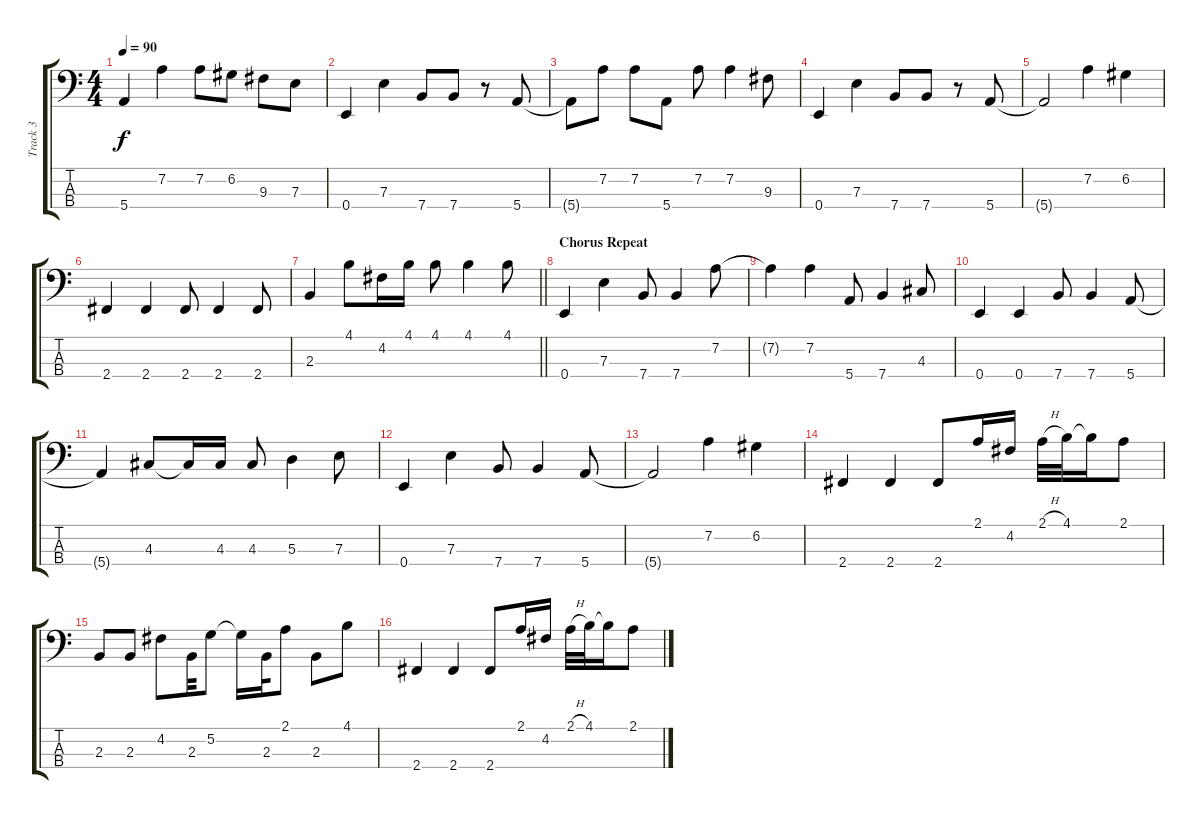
\track ("Track 3" "Track 3") {instrument electricbassfinger}
\staff {score tabs}
\tuning (G2 D2 A1 E1) {hide}
\ts (4 4)
\tempo 90
\clef f4
\ks c
5.4{t}.4{dy f} 7.2.4 7.2.8 6.2.8 9.3.8 7.3.8 |
0.4.4 7.3.4 7.4.8 7.4.8 r.8 5.4.8 |
5.4{t}.8 7.2.8 7.2.8 5.4.8 7.2.8 7.2.4 9.3.8 |
0.4.4 7.3.4 7.4.8 7.4.8 r.8 5.4.8 |
5.4{t}.2 7.2.4 6.2.4 |
2.4.4 2.4.4 2.4.8 2.4.4 2.4.8 |
\barLineRight lightlight
2.3.4 4.1.8 4.2.16 4.1.16 4.1.8 4.1.4 4.1.8 |
\section ("" "Chorus Repeat")
0.4.4 7.3.4 7.4.8 7.4.4 7.2.8 |
7.2{t}.4 7.2.4 5.4.8 7.4.4 4.3.8 |
0.4.4 0.4.4 7.4.8 7.4.4 5.4.8 |
5.4{t}.4 4.3.8 4.3{t}.16 4.3.16 4.3.8 5.3.4 7.3.8 |
0.4.4 7.3.4 7.4.8 7.4.4 5.4.8 |
5.4{t}.2 7.2.4 6.2.4 |
2.4.4 2.4.4 2.4.8 2.1.16 4.2.16 2.1{h}.32 4.1.32 4.1{t}.16 2.1.8 |
2.3.8 2.3.8 4.2.8 2.3.32 5.2.8 5.2{t}.16 2.3.32 2.1.8 2.3.8 4.1.8 |
2.4.4 2.4.4 2.4.8 2.1.16 4.2.16 2.1{h}.32 4.1.32 4.1{t}.16 2.1.8
